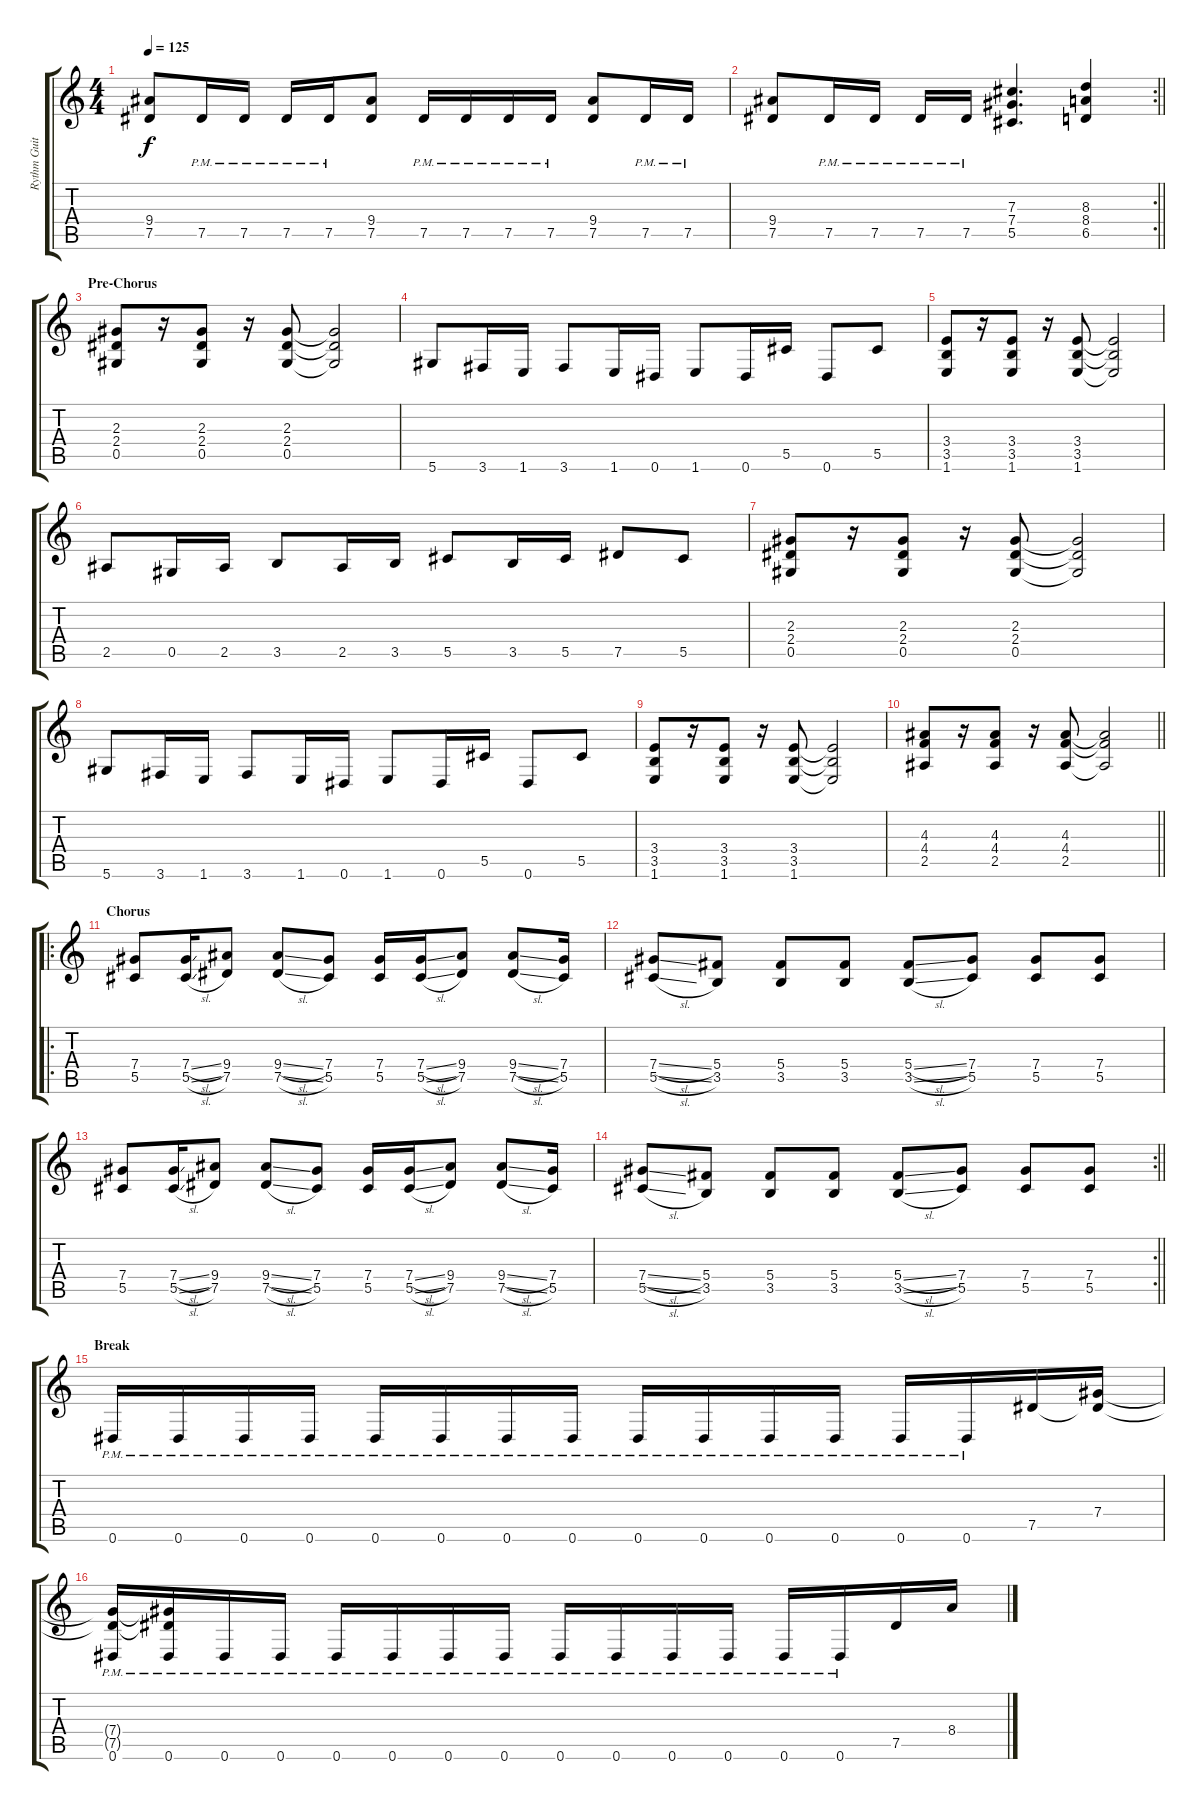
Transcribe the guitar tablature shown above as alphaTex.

\track ("Rythm Guitar" "Rythm Guit") {instrument distortionguitar}
\staff {score tabs}
\tuning (Eb4 Bb3 Gb3 Db3 Ab2 Eb2) {hide}
\ts (4 4)
\tempo 125
\clef g2
\ks c
(9.4 7.5).8{dy f} 7.5{pm}.16 7.5{pm}.16 7.5{pm}.16 7.5{pm}.16 (9.4 7.5).8 7.5{pm}.16 7.5{pm}.16 7.5{pm}.16 7.5{pm}.16 (9.4 7.5).8 7.5{pm}.16 7.5{pm}.16 |
\rc 2
\barLineRight lightlight
(9.4 7.5).8 7.5{pm}.16 7.5{pm}.16 7.5{pm}.16 7.5{pm}.16 (7.3 7.4 5.5).4{d} (8.3 8.4 6.5).4 |
\section ("" "Pre-Chorus")
(2.3 2.4 0.5).8 r.16 (2.3 2.4 0.5).8 r.16 (2.3 2.4 0.5).8 (2.3{t} 2.4{t} 0.5{t}).2 |
5.6.8 3.6.16 1.6.16 3.6.8 1.6.16 0.6.16 1.6.8 0.6.16 5.5.16 0.6.8 5.5.8 |
(3.4 3.5 1.6).8 r.16 (3.4 3.5 1.6).8 r.16 (3.4 3.5 1.6).8 (3.4{t} 3.5{t} 1.6{t}).2 |
2.5.8 0.5.16 2.5.16 3.5.8 2.5.16 3.5.16 5.5.8 3.5.16 5.5.16 7.5.8 5.5.8 |
(2.3 2.4 0.5).8 r.16 (2.3 2.4 0.5).8 r.16 (2.3 2.4 0.5).8 (2.3{t} 2.4{t} 0.5{t}).2 |
5.6.8 3.6.16 1.6.16 3.6.8 1.6.16 0.6.16 1.6.8 0.6.16 5.5.16 0.6.8 5.5.8 |
(3.4 3.5 1.6).8 r.16 (3.4 3.5 1.6).8 r.16 (3.4 3.5 1.6).8 (3.4{t} 3.5{t} 1.6{t}).2 |
\barLineRight lightlight
(4.3 4.4 2.5).8 r.16 (4.3 4.4 2.5).8 r.16 (4.3 4.4 2.5).8 (4.3{t} 4.4{t} 2.5{t}).2 |
\ro
\section ("" "Chorus")
(7.4 5.5).8 (7.4{sl} 5.5{sl}).16 (9.4 7.5).8 (9.4{sl} 7.5{sl}).8 (7.4 5.5).8 (7.4 5.5).16 (7.4{sl} 5.5{sl}).16 (9.4 7.5).8 (9.4{sl} 7.5{sl}).8 (7.4 5.5).16 |
(7.4{sl} 5.5{sl}).8 (5.4 3.5).8 (5.4 3.5).8 (5.4 3.5).8 (5.4{sl} 3.5{sl}).8 (7.4 5.5).8 (7.4 5.5).8 (7.4 5.5).8 |
(7.4 5.5).8 (7.4{sl} 5.5{sl}).16 (9.4 7.5).8 (9.4{sl} 7.5{sl}).8 (7.4 5.5).8 (7.4 5.5).16 (7.4{sl} 5.5{sl}).16 (9.4 7.5).8 (9.4{sl} 7.5{sl}).8 (7.4 5.5).16 |
\rc 2
\barLineRight lightlight
(7.4{sl} 5.5{sl}).8 (5.4 3.5).8 (5.4 3.5).8 (5.4 3.5).8 (5.4{sl} 3.5{sl}).8 (7.4 5.5).8 (7.4 5.5).8 (7.4 5.5).8 |
\section ("" "Break")
0.6{pm}.16 0.6{pm}.16 0.6{pm}.16 0.6{pm}.16 0.6{pm}.16 0.6{pm}.16 0.6{pm}.16 0.6{pm}.16 0.6{pm}.16 0.6{pm}.16 0.6{pm}.16 0.6{pm}.16 0.6{pm}.16 0.6{pm}.16 7.5.16 (7.4 7.5{t}).16 |
(7.4{t} 7.5{t} 0.6{pm}).16 (7.4{t} 7.5{t} 0.6{pm}).16 0.6{pm}.16 0.6{pm}.16 0.6{pm}.16 0.6{pm}.16 0.6{pm}.16 0.6{pm}.16 0.6{pm}.16 0.6{pm}.16 0.6{pm}.16 0.6{pm}.16 0.6{pm}.16 0.6{pm}.16 7.5.16 8.4.16
